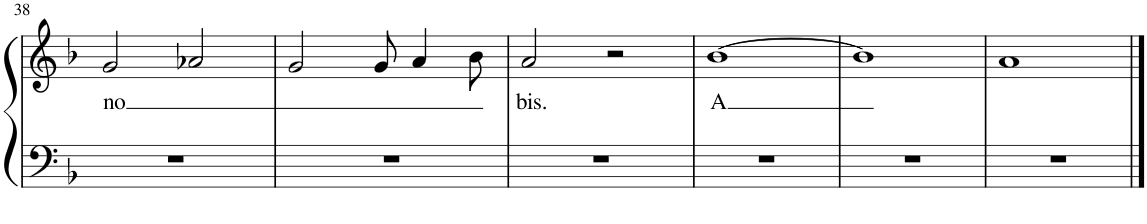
**kern	**kern	**text
*part1	*part1	*part1
*staff2	*staff1	*staff1
*I"Piano	*	*
*I'Pno.	*	*
!!LO:PB:g=z
*clefF4	*clefG2	*
*k[b-]	*k[b-]	*
*M4/4	*M4/4	*
*met(c)	*met(c)	*
=38	=38	=38
!	!	!LO:LY:b
1r	2g/	no
.	2a-X/	.
=39	=39	=39
1r	2g/	.
.	8g/	.
.	4a/	.
.	8b-\	.
=40	=40	=40
!	!	!LO:LY:b
1r	2a/	bis.
.	2r	.
=41	=41	=41
!	!	!LO:LY:b
1r	[1b-	A
=42	=42	=42
1r	1b-]	.
=43	=43	=43
1r	1a	.
==	==	==
*-	*-	*-
